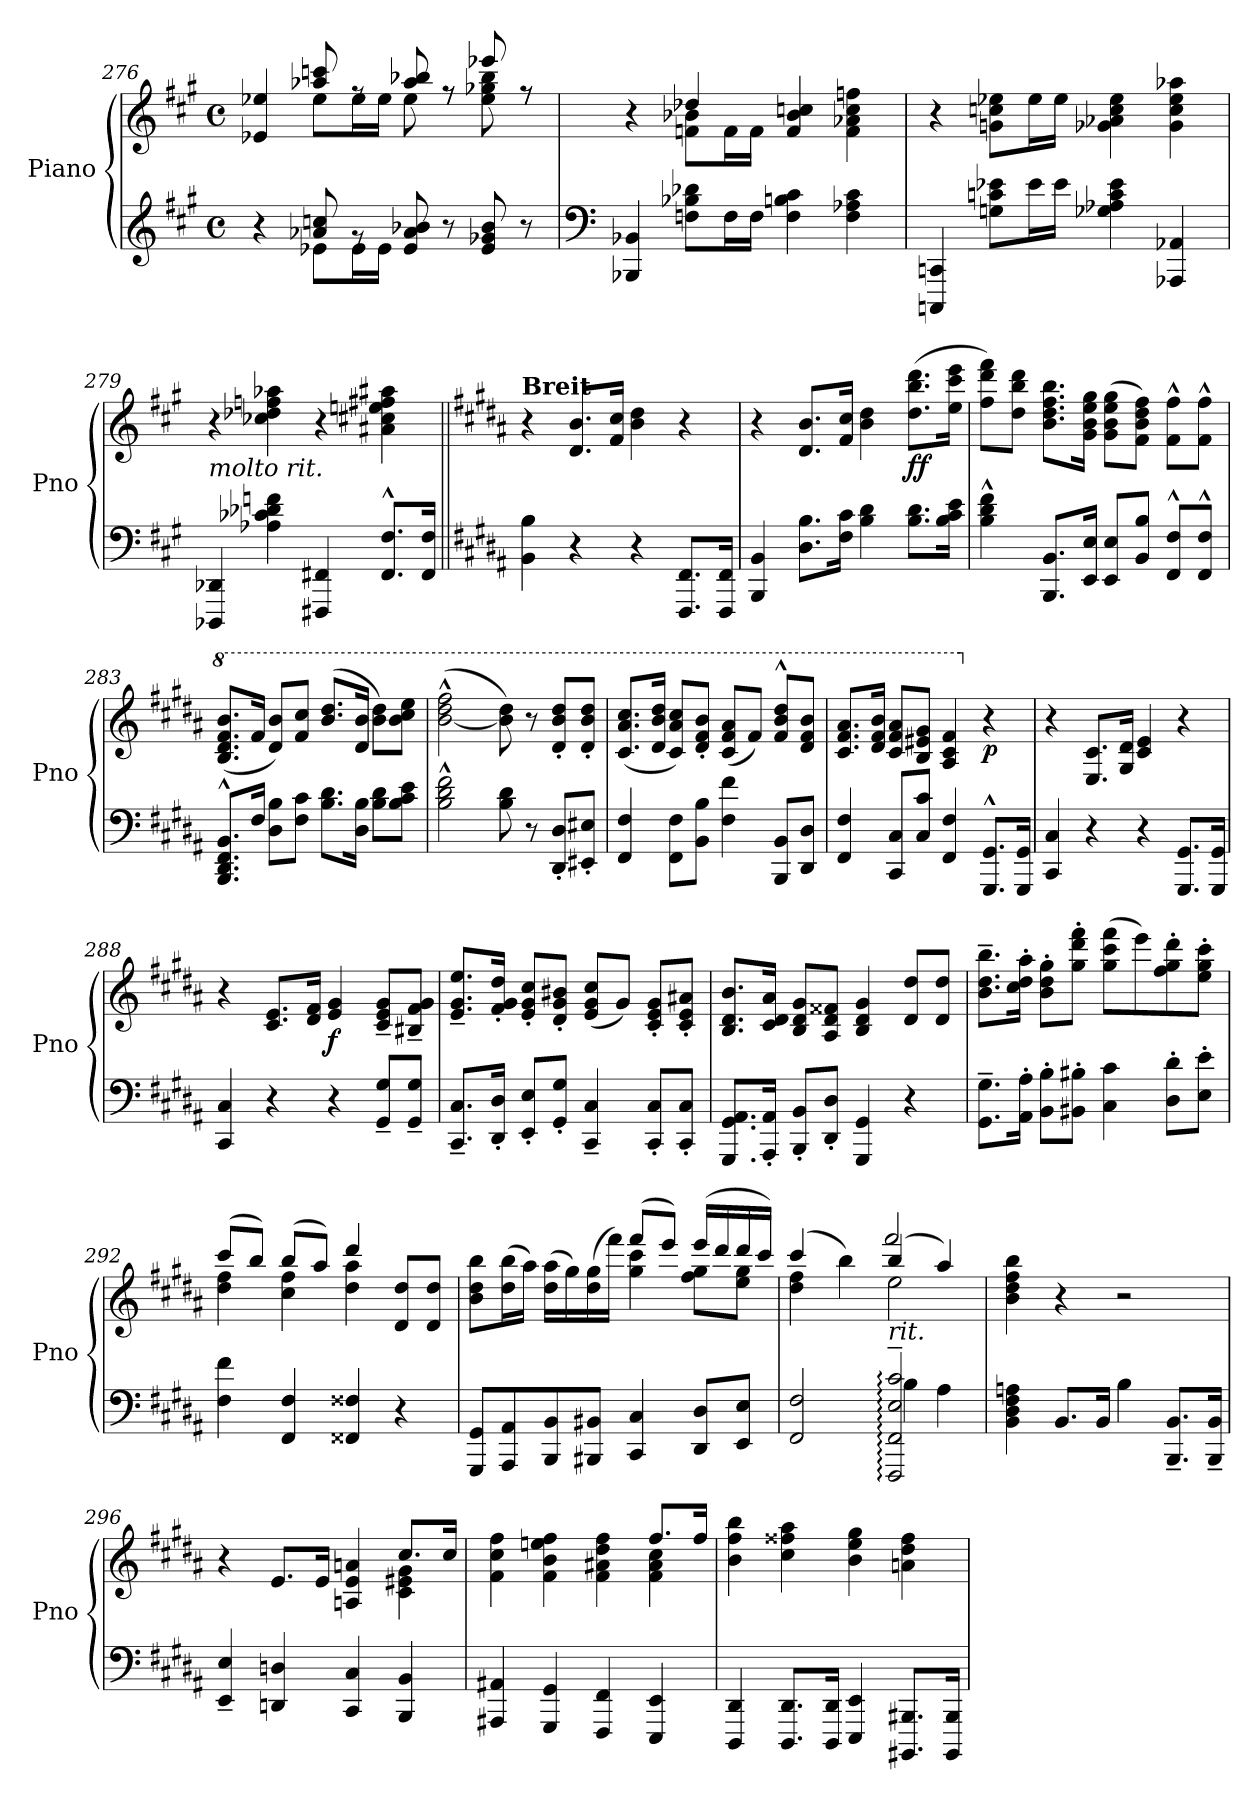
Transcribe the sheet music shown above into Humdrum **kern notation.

**kern	**kern	**dynam
*part1	*part1	*part1
*staff2	*staff1	*staff1/2
*I"Piano	*	*
*I'Pno	*	*
*clefG2	*clefG2	*
*k[f#c#g#]	*k[f#c#g#]	*
*M4/4	*M4/4	*
*met(c)	*met(c)	*
=276	=276	=276
*^	*^	*
4r	4ryy	4e-X/ 4ee-X/	4reyy	.
8a-X/ 8ccn/	8e-X\L	8aa-X/ 8cccn/	8ee-\L	.
8rg	16e-\L	8rff	16ee-\L	.
.	16e-\JJ	.	16ee-\JJ	.
8e-/ 8a-/ 8b-X/	2ryy	8aa-/ 8bb-X/	8ee-\	.
8r	.	8rff	8rff	.
8e-/ 8g-X/ 8b-/	.	8eee-X/	8ee-\ 8gg-X\ 8bb-\	.
8r	.	8rff	8rff	.
*v	*v	*	*	*
!!LO:LB:g=z	!!
=277	=277	=277	=277
*clefF4	*	*	*
4BBB-X/ 4BB-X/	4r	4rgyy	.
8Fn\ 8B-X\ 8d-X\L	4dd-X/	8fn\ 8b-X\L	.
16F\L	.	16f\L	.
16F\JJ	.	16f\JJ	.
4F\ 4Bn\ 4c#\	4f/ 4b-/ 4ccn/	4reyy	.
4F\ 4A-X\ 4c#\	4rffyy	4f\ 4a-X\ 4cc\ 4ffn\	.
*	*v	*v	*
=278	=278	=278
4CCCn/ 4CCn/	4r	.
8Gn\ 8cn\ 8e-X\L	8gn\ 8ccn\ 8ee-X\L	.
16e-\L	16ee-\L	.
16e-\JJ	16ee-\JJ	.
4G-X\ 4A-X\ 4c\ 4e-\	4g-X\ 4a-X\ 4cc\ 4ee-\	.
4AAA-X/ 4AA-X/	4g-\ 4cc\ 4ee-\ 4aa-X\	.
=279	=279	=279
*	*MM110	*
!LO:TX:a:i:t=molto rit.	!	!
4DDD-X/ 4DD-X/	4r	.
*	*MM105	*
4A-X\ 4c-X\ 4d-X\ 4fn\	4cc-X\ 4dd-X\ 4ffn\ 4aa-X\	.
*	*MM100	*
4FFF#X/ 4FF#X/	4r	.
*	*MM95	*
8.FF#/^^ 8.F#/^^L	4a#X\ 4cc#X\ 4een\ 4ff#X\ 4aa#X\	.
16FF#/ 16F#/Jk	.	.
!!LO:LB:g=z
=280||	=280||	=280||
*k[f#c#g#d#a#]	*k[f#c#g#d#a#]	*
!	!LO:TX:a:B:t=Breit	!
4BB\ 4B\	4r	.
4r	8.d#/ 8.b/L	.
.	16f#/ 16cc#/Jk	.
4r	4b\ 4dd#\	.
8.FFF#/ 8.FF#/L	4r	.
16FFF#/ 16FF#/Jk	.	.
=281	=281	=281
4BBB/ 4BB/	4r	.
8.D#\ 8.B\L	8.d#/ 8.b/L	.
16F#\ 16c#\Jk	16f#/ 16cc#/Jk	.
4B\ 4d#\	4b\ 4dd#\	.
!	!	!LO:DY:b
8.B\ 8.d#\L	(>8.dd#\ 8.bb\ 8.ddd#\L	ff
16B\ 16c#\ 16e\Jk	16ee\ 16ccc#\ 16eee\Jk	.
=282	=282	=282
4B\^^ 4d#\^^ 4f#\^^	8ff#\ 8ddd#\ 8fff#\L)	.
.	8dd#\ 8bb\ 8ddd#\J	.
8.BBB/ 8.BB/L	8.b\ 8.dd#\ 8.ff#\ 8.bb\L	.
16EE/ 16E/Jk	16g#\ 16b\ 16ee\ 16gg#\Jk	.
8EE/ 8E/L	(>8g#\ 8b\ 8ee\ 8gg#\L	.
8BB/ 8B/J	8f#\ 8b\ 8dd#\ 8ff#\J)	.
8FF#/^^ 8F#/^^L	8f#\^^ 8ff#\^^L	.
8FF#/^^ 8F#/^^J	8f#\^^ 8ff#\^^J	.
=283	=283	=283
*	*8va	*
8.BBB/^^ 8.DD#/^^ 8.FF#/^^ 8.BB/^^L	(<8.b/ 8.dd#/ 8.ff#/ 8.bb/L	.
16F#/Jk	16ff#/Jk	.
8D#\ 8B\L	8dd#/ 8bb/L)	.
8F#\ 8c#\J	8ff#/ 8ccc#/J	.
8.B\ 8.d#\L	(<8.bb/ 8.ddd#/L	.
16D#\ 16B\Jk	16dd#/ 16bb/Jk	.
8B\ 8d#\L	8bb\ 8ddd#\L)	.
8B\ 8c#\ 8e\J	8bb\ 8ccc#\ 8eee\J	.
!!LO:LB:g=z
=284	=284	=284
2B\^^ 2d#\^^ 2f#\^^	(>[2bb\^^ 2ddd#\^^ 2fff#\^^	.
8B\ 8d#\	8bb\] 8ddd#\)	.
8r	8r	.
8DD#/' 8D#/'L	8dd#/' 8bb/' 8ddd#/'L	.
8EE#X/' 8E#X/'J	8dd#/' 8bb/' 8ddd#/'J	.
=285	=285	=285
4FF#/ 4F#/	(<8.cc#/ 8.aa#/ 8.ccc#/L	.
.	16dd#/ 16bb/ 16ddd#/Jk	.
8FF#\ 8F#\L	8cc#/ 8aa#/ 8ccc#/L)	.
8BB\ 8B\J	8dd#/' 8ff#/' 8bb/'J	.
4F#\ 4f#\	(<8cc#/ 8ff#/ 8aa#/L	.
.	8ff#/J)	.
8BBB/ 8BB/L	8ff#/^^ 8bb/^^ 8ddd#/^^L	.
8DD#/ 8D#/J	8dd#/ 8ff#/ 8bb/J	.
=286	=286	=286
4FF#/ 4F#/	8.cc#/ 8.ff#/ 8.aa#/L	.
.	16dd#/ 16ff#/ 16bb/Jk	.
8CC#/ 8C#/L	8cc#/ 8ff#/ 8aa#/L	.
8C#/ 8c#/J	8b/ 8ee#X/ 8gg#/J	.
4FF#/ 4F#/	4a#/ 4cc#/ 4ff#/	.
*	*X8va	*
!	!	!LO:DY:b
8.GGG#/^^ 8.GG#/^^L	4r	p
16GGG#/ 16GG#/Jk	.	.
=287	=287	=287
4CC#/ 4C#/	4r	.
4r	8.E/ 8.c#/L	.
.	16G#/ 16d#/Jk	.
4r	4c#/ 4e/	.
8.GGG#/ 8.GG#/L	4r	.
16GGG#/ 16GG#/Jk	.	.
!!LO:PB:g=z
=288	=288	=288
4CC#/ 4C#/	4r	.
4r	8.c#/ 8.e/L	.
.	16d#/ 16f#/Jk	.
!	!	!LO:DY:b
4r	4e/ 4g#/	f
8GG#/~ 8G#/~L	8c#/~ 8e/~ 8g#/~L	.
8GG#/~ 8G#/~J	8B#X/~ 8f#/~ 8g#/~J	.
=289	=289	=289
8.CC#/~ 8.C#/~L	8.e/~ 8.g#/~ 8.ee/~L	.
16DD#/' 16D#/'Jk	16f#/' 16g#/' 16dd#/'Jk	.
8EE/' 8E/'L	8e/' 8g#/' 8cc#/'L	.
8GG#/' 8G#/'J	8d#/' 8g#/' 8b#X/'J	.
4CC#/~ 4C#/~	(<8e/ 8g#/ 8cc#/L	.
.	8g#/J)	.
8CC#/' 8C#/'L	8c#/' 8e/' 8g#/'L	.
8CC#/' 8C#/'J	8c#/' 8e/' 8a#X/'J	.
=290	=290	=290
8.GGG#/ 8.GG#/ 8.AA#/L	8.B/ 8.d#/ 8.b/L	.
16AAA#/' 16AA#/'Jk	16c#/ 16d#/ 16a#/Jk	.
8BBB/' 8BB/'L	8B/ 8d#/ 8g#/L	.
8DD#/' 8D#/'J	8A#/ 8d#/ 8f##X/J	.
4GGG#/ 4GG#/	4B/ 4d#/ 4g#/	.
4r	8d#/ 8dd#/L	.
.	8d#/ 8dd#/J	.
!!LO:LB:g=z
=291	=291	=291
8.GG#\~ 8.G#\~L	8.b\~ 8.dd#\~ 8.bb\~L	.
16AA#\' 16A#\'Jk	16cc#\' 16dd#\' 16aa#\'Jk	.
8BB\' 8B\'L	8b\' 8dd#\' 8gg#\'L	.
8BB#X\' 8B#X\'J	8gg#\' 8ddd#\' 8fff#\'J	.
4C#\ 4c#\	(>8gg#\ 8ccc#\ 8fff#\L	.
.	8eee\)	.
8D#\' 8d#\'L	8ff#\' 8gg#\' 8ddd#\'	.
8E\' 8e\'J	8ee\' 8gg#\' 8ccc#\'J	.
=292	=292	=292
*	*^	*
4F#\ 4f#\	(>8ccc#/L	4dd#\ 4ff#\	.
.	8bb/J)	.	.
4FF#/ 4F#/	(>8bb/L	4cc#\ 4ff#\	.
.	8aa#/J)	.	.
4FF##X/ 4F##X/	4ddd#/	4dd#\ 4aa#\	.
4r	8d#/ 8dd#/L	4ryy	.
.	8d#/ 8dd#/J	.	.
=293	=293	=293	=293
8GGG#/ 8GG#/L	2raayy	8b\ 8dd#\ 8bb\L	.
8AAA#/ 8AA#/	.	(>16dd#\ 16bb\L	.
.	.	16aa#\JJ)	.
8BBB/ 8BB/	.	(>16dd#\ 16aa#\LL	.
.	.	16gg#\)	.
8BBB#X/ 8BB#X/J	.	(>16dd#\ 16gg#\	.
.	.	16fff#\JJ)	.
4CC#/ 4C#/	(>8fff#/L	4gg#\ 4ccc#\	.
.	8eee/J)	.	.
8DD#/ 8D#/L	(>16eee/LL	8ff#\ 8gg#\L	.
.	16ddd#/	.	.
8EE/ 8E/J	16ddd#/	8ee\ 8gg#\J	.
.	16ccc#/JJ)	.	.
!!LO:LB:g=z
=294	=294	=294	=294
*^	*^	*^	*
2FF#/ 2F#/	2ryy	(>4ccc#/	2ryy	2reeeyy	4dd#\ 4ff#\	.
.	.	4bb\)	.	.	4ryy	.
*	*	*MM80	*	*	*	*
!LO:TX:a:i:t=rit.	!	!	!	!	!	!
2FFF#/:~ 2FF#/:~ 2E/:~ 2c#/:~	4B\	(>4bb/	2ryy	2fff#/	2ee\	.
*	*	*MM70	*	*	*	*
.	4A#\	4aa#/)	.	.	.	.
*v	*v	*	*	*	*	*
*	*v	*v	*v	*v	*
=295	=295	=295
*	*MM90	*
*^	*	*
!LO:TX:a:i:t=a tempo  accel.	!	!	!
*v	*v	*	*
4BB\ 4D#\ 4F#\ 4An\	4b\ 4dd#\ 4ff#\ 4bb\	.
8.BB/L	4r	.
16BB/Jk	.	.
*	*MM92	*
4B\	2r	.
8.BBB/~ 8.BB/~L	.	.
16BBB/~ 16BB/~Jk	.	.
=296	=296	=296
*	*MM94	*
*	*^	*
4EE/~ 4E/~	4r	2.ryy	.
4DDn/ 4Dn/	8.e/L	.	.
.	16e/Jk	.	.
*	*MM96	*	*
4CC#/ 4C#/	4An/ 4e/ 4an/	.	.
4BBB/ 4BB/	8.cc#/L	4c#\ 4e#X\ 4g#\	.
.	16cc#/Jk	.	.
=297	=297	=297	=297
*	*MM98	*	*
4AAA#X/ 4AA#X/	2.raayy	4f#\ 4cc#\ 4ff#\	.
4GGG#/ 4GG#/	.	4f#\ 4b\ 4een\ 4ff#\	.
*	*MM100	*	*
4FFF#/ 4FF#/	.	4f#\ 4a#X\ 4dd#\ 4ff#\	.
4EEE/ 4EE/	8.ff#/L	4f#\ 4a#\ 4cc#\	.
.	16ff#/Jk	.	.
*	*v	*v	*
!!LO:LB:g=z
=298	=298	=298
*	*MM102	*
4DDD#/ 4DD#/	4b\ 4ff#\ 4bb\	.
8.DDD#/ 8.DD#/L	4cc#\ 4ff##X\ 4aa#\	.
16DDD#/ 16DD#/Jk	.	.
4EEE/ 4EE/	4b\ 4ee\ 4gg#\	.
8.BBBB#X/ 8.BBB#X/L	4an\ 4dd#\ 4ff##\	.
16BBBB#/ 16BBB#/Jk	.	.
=	=	=
*-	*-	*-
